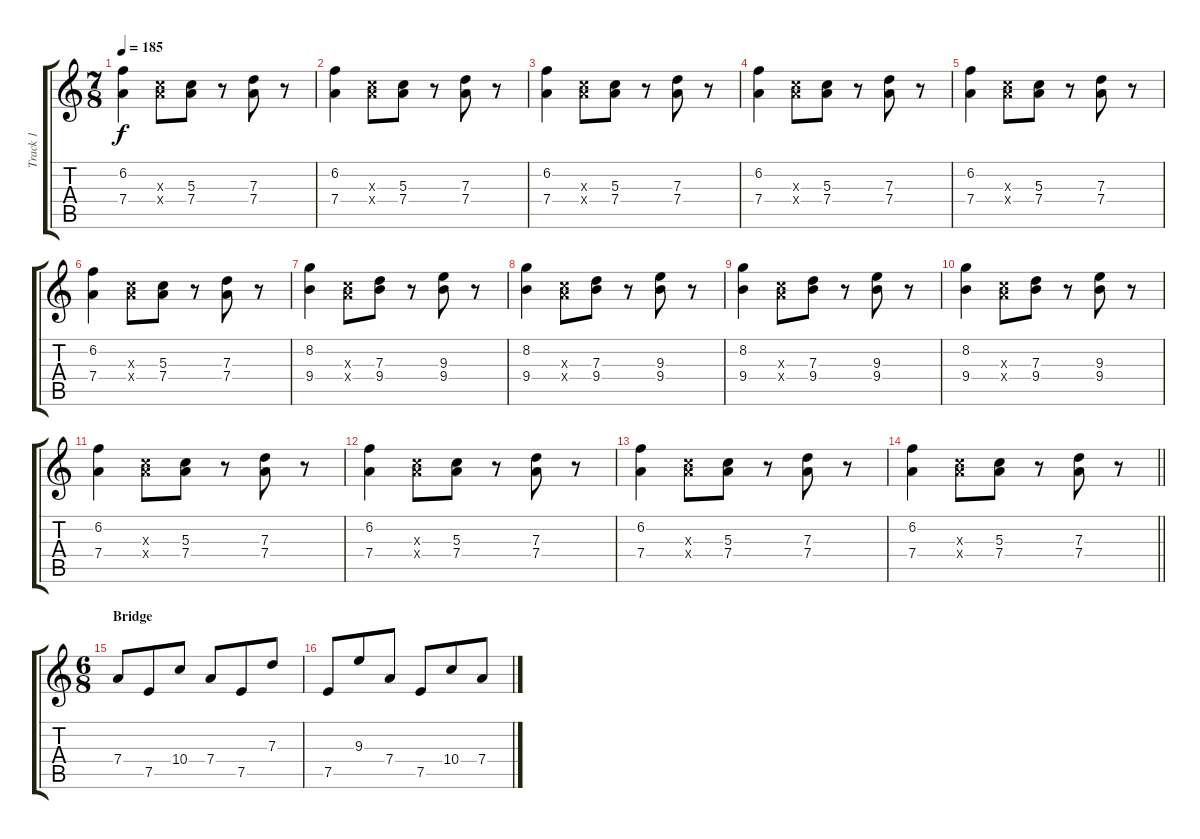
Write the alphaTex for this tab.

\track ("Track 1" "Track 1") {instrument electricguitarclean}
\staff {score tabs}
\tuning (E4 B3 G3 D3 A2 E2) {hide}
\ts (7 8)
\tempo 185
\clef g2
\ks c
(6.2 7.4).4{dy f} (5.3{x} 7.4{x}).8 (5.3 7.4).8 r.8 (7.3 7.4).8 r.8 |
(6.2 7.4).4 (5.3{x} 7.4{x}).8 (5.3 7.4).8 r.8 (7.3 7.4).8 r.8 |
(6.2 7.4).4 (5.3{x} 7.4{x}).8 (5.3 7.4).8 r.8 (7.3 7.4).8 r.8 |
(6.2 7.4).4 (5.3{x} 7.4{x}).8 (5.3 7.4).8 r.8 (7.3 7.4).8 r.8 |
(6.2 7.4).4 (5.3{x} 7.4{x}).8 (5.3 7.4).8 r.8 (7.3 7.4).8 r.8 |
(6.2 7.4).4 (5.3{x} 7.4{x}).8 (5.3 7.4).8 r.8 (7.3 7.4).8 r.8 |
(8.2 9.4).4 (5.3{x} 7.4{x}).8 (7.3 9.4).8 r.8 (9.3 9.4).8 r.8 |
(8.2 9.4).4 (5.3{x} 7.4{x}).8 (7.3 9.4).8 r.8 (9.3 9.4).8 r.8 |
(8.2 9.4).4 (5.3{x} 7.4{x}).8 (7.3 9.4).8 r.8 (9.3 9.4).8 r.8 |
(8.2 9.4).4 (5.3{x} 7.4{x}).8 (7.3 9.4).8 r.8 (9.3 9.4).8 r.8 |
(6.2 7.4).4 (5.3{x} 7.4{x}).8 (5.3 7.4).8 r.8 (7.3 7.4).8 r.8 |
(6.2 7.4).4 (5.3{x} 7.4{x}).8 (5.3 7.4).8 r.8 (7.3 7.4).8 r.8 |
(6.2 7.4).4 (5.3{x} 7.4{x}).8 (5.3 7.4).8 r.8 (7.3 7.4).8 r.8 |
\barLineRight lightlight
(6.2 7.4).4 (5.3{x} 7.4{x}).8 (5.3 7.4).8 r.8 (7.3 7.4).8 r.8 |
\ts (6 8)
\section ("" "Bridge")
7.4.8 7.5.8 10.4.8 7.4.8 7.5.8 7.3.8 |
7.5.8 9.3.8 7.4.8 7.5.8 10.4.8 7.4.8
